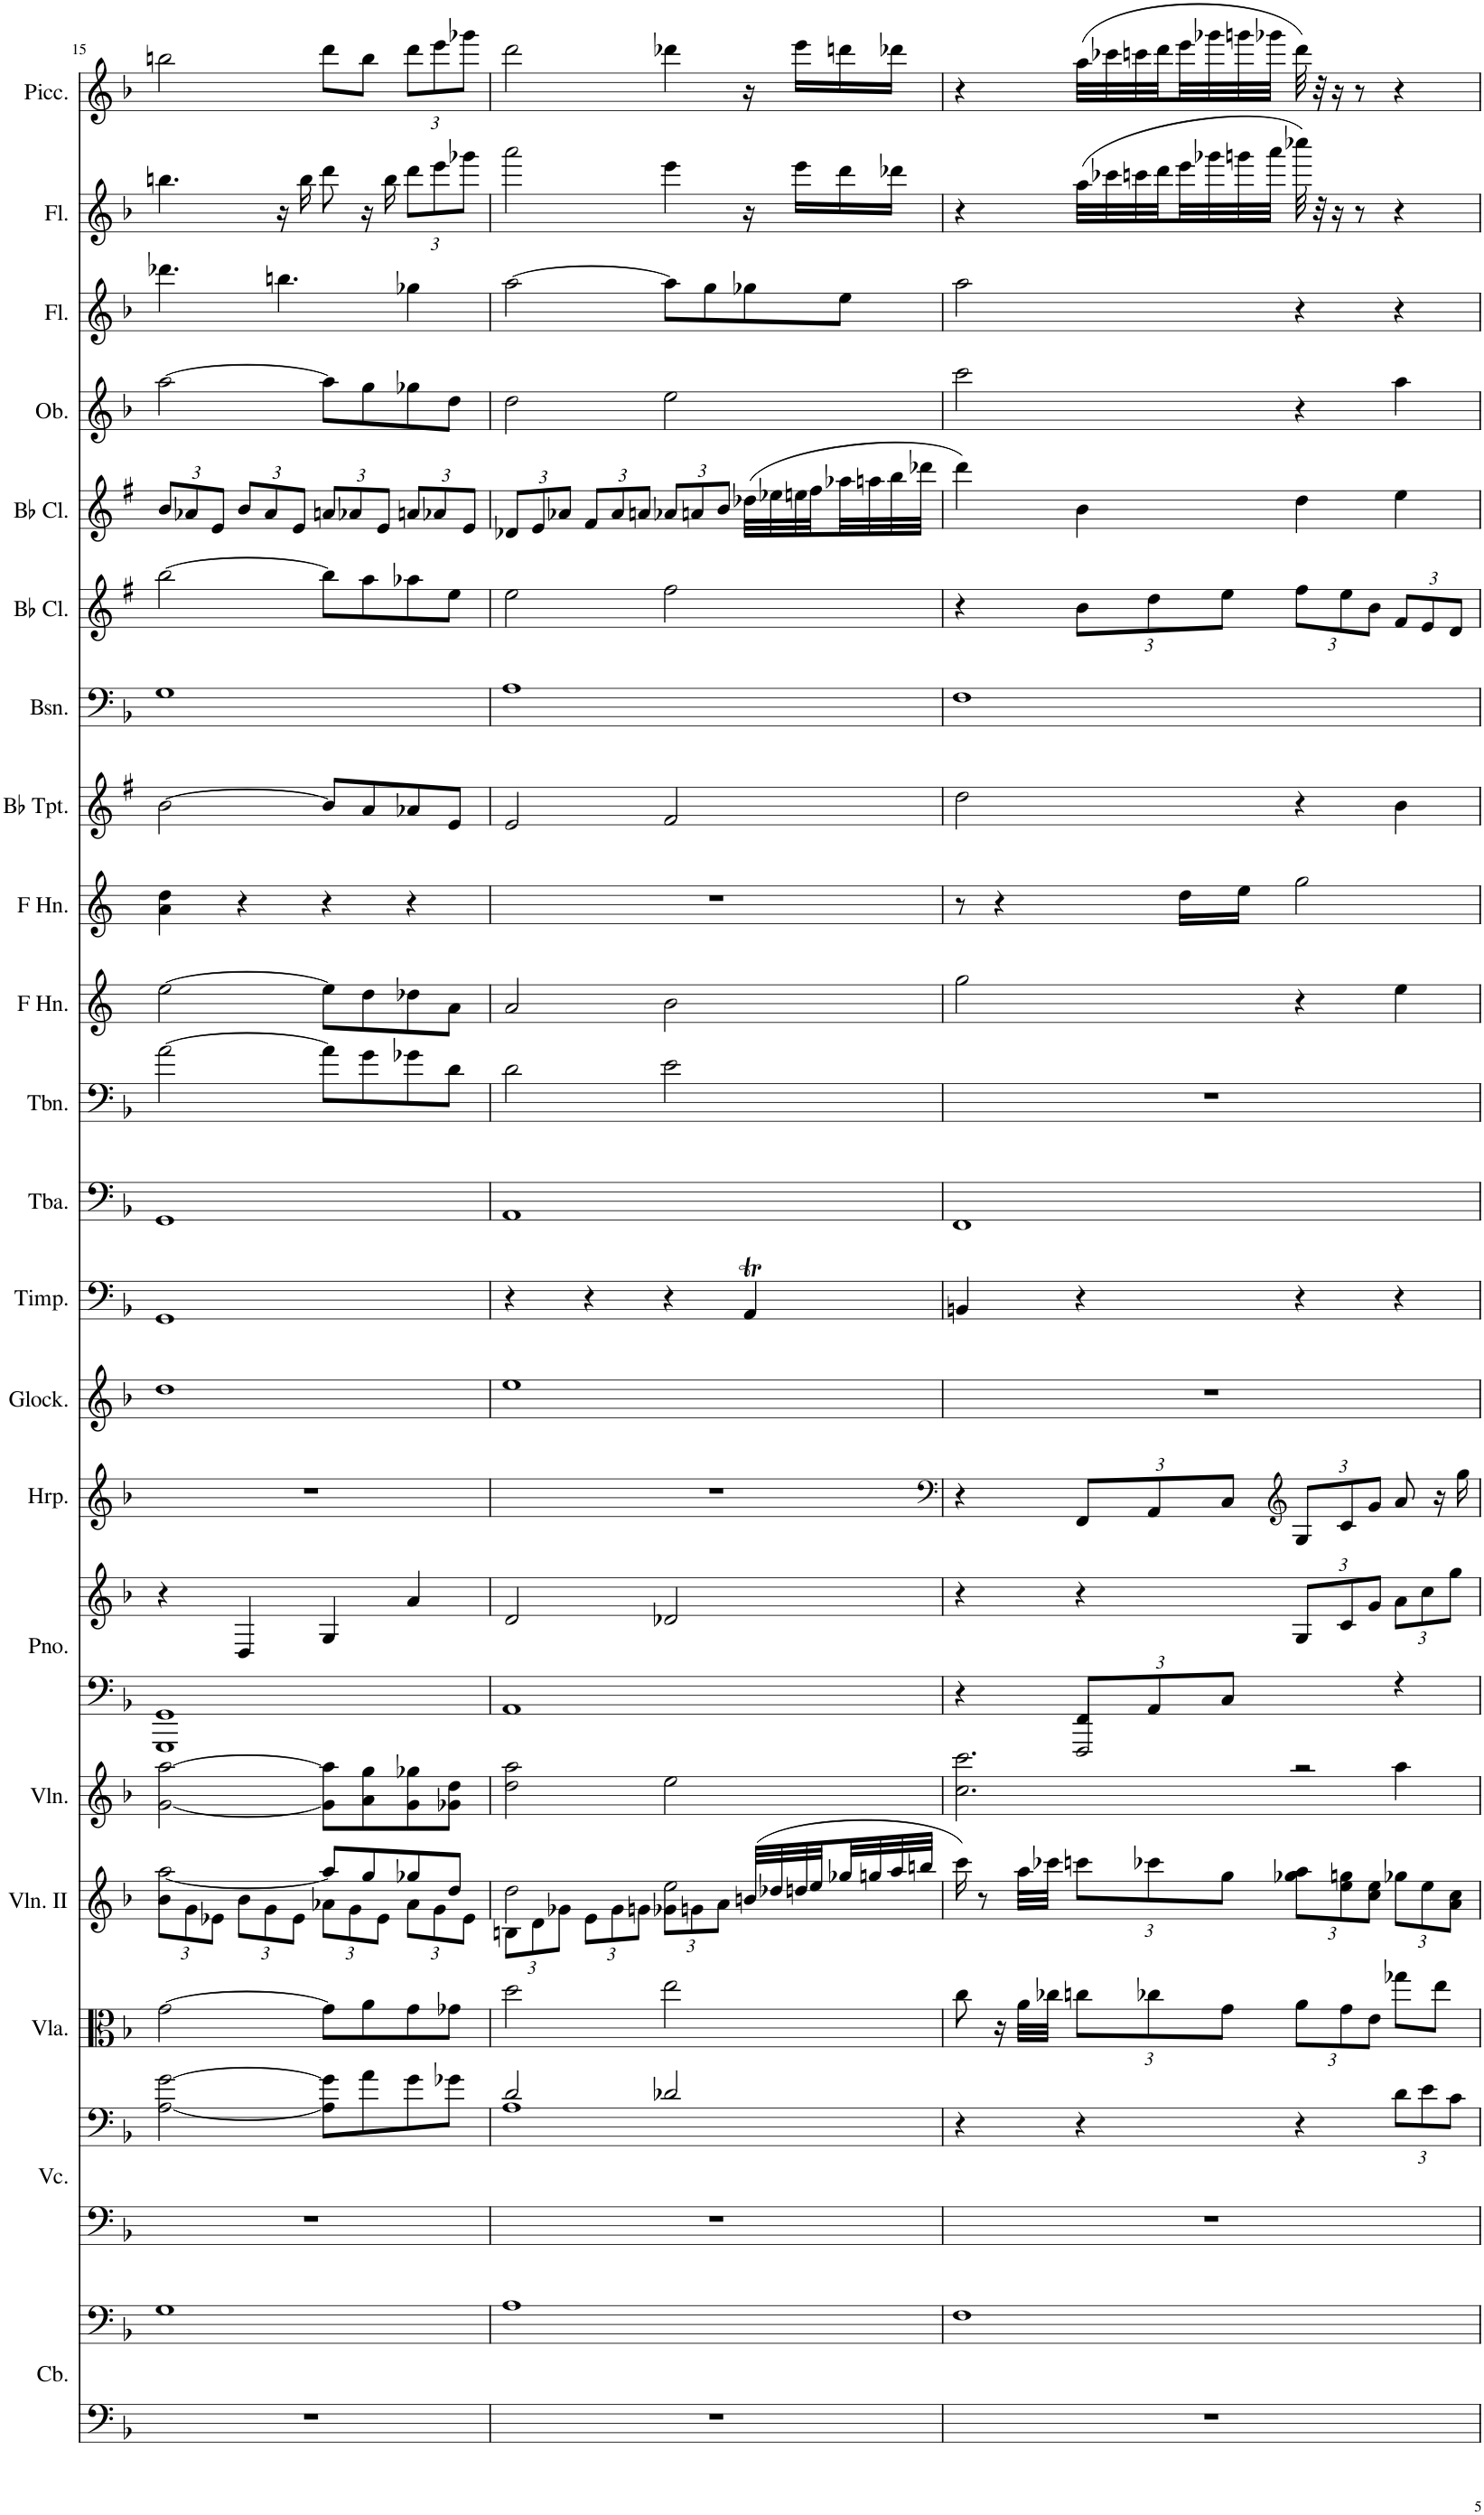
**kern	**kern	**kern	**kern	**kern	**kern	**kern	**kern	**kern	**kern	**kern	**kern	**kern	**kern	**kern	**kern	**kern	**kern	**kern	**kern	**kern	**kern	**kern	**kern
*part21	*part21	*part20	*part20	*part19	*part18	*part17	*part16	*part16	*part15	*part14	*part13	*part12	*part11	*part10	*part9	*part8	*part7	*part6	*part5	*part4	*part3	*part2	*part1
*staff24	*staff23	*staff22	*staff21	*staff20	*staff19	*staff18	*staff17	*staff16	*staff15	*staff14	*staff13	*staff12	*staff11	*staff10	*staff9	*staff8	*staff7	*staff6	*staff5	*staff4	*staff3	*staff2	*staff1
*I"Contrabass	*	*I"Violoncello	*	*I"Viola	*I"Violin II	*I"Violin	*I"Piano	*	*I"Harp	*I"Glockenspiel	*I"Timpani	*I"Tuba	*I"Trombone	*I"Horn in F	*I"Horn in F	*I"Bb Trumpet	*I"Bassoon	*I"Bb Clarinet	*I"Bb Clarinet	*I"Oboe	*I"Flute	*I"Flute	*I"Piccolo
*I'Cb.	*	*I'Vc.	*	*I'Vla.	*I'Vln. II	*I'Vln.	*I'Pno.	*	*I'Hrp.	*I'Glock.	*I'Timp.	*I'Tba.	*I'Tbn.	*	*	*I'Bb Tpt.	*I'Bsn.	*I'Bb Cl.	*I'Bb Cl.	*I'Ob.	*I'Fl.	*I'Fl.	*I'Picc.
!!LO:PB:g=z
*clefF4	*clefF4	*clefF4	*clefF4	*clefC3	*clefG2	*clefG2	*clefF4	*clefG2	*clefG2	*clefG2	*clefF4	*clefF4	*clefF4	*clefG2	*clefG2	*clefG2	*clefF4	*clefG2	*clefG2	*clefG2	*clefG2	*clefG2	*clefG2
*Trd7c12	*Trd7c12	*	*	*	*	*	*	*	*	*Trd-14c-24	*	*	*	*Trd4c7	*Trd4c7	*Trd1c2	*	*Trd1c2	*Trd1c2	*	*	*	*Trd-7c-12
*k[b-]	*k[b-]	*k[b-]	*k[b-]	*k[b-]	*k[b-]	*k[b-]	*k[b-]	*k[b-]	*k[b-]	*k[b-]	*k[b-]	*k[b-]	*k[b-]	*k[]	*k[]	*k[f#]	*k[b-]	*k[f#]	*k[f#]	*k[b-]	*k[b-]	*k[b-]	*k[b-]
*M4/4	*M4/4	*M4/4	*M4/4	*M4/4	*M4/4	*M4/4	*M4/4	*M4/4	*M4/4	*M4/4	*M4/4	*M4/4	*M4/4	*M4/4	*M4/4	*M4/4	*M4/4	*M4/4	*M4/4	*M4/4	*M4/4	*M4/4	*M4/4
*	*	*	*	*	*Xbrackettup	*	*	*	*	*	*	*	*	*	*	*	*	*	*Xbrackettup	*	*	*	*
=15	=15	=15	=15	=15	=15	=15	=15	=15	=15	=15	=15	=15	=15	=15	=15	=15	=15	=15	=15	=15	=15	=15	=15
*	*	*	*	*	*^	*	*	*	*	*	*	*	*	*	*	*	*	*	*	*	*	*	*
1r	1G	1r	[2A\ [2g\	[2g\	12b-\L	[2aa\	[2g\ [2aa\	1GGG 1GG	4r	1r	1dd	1GG	1GG	[2a\	[2ee\	4a\ 4dd\	[2b\	1G	[2bb\	12b/L	[2aa\	4.ddd-X\	4.bbn\	2bbn\
.	.	.	.	.	12g\	.	.	.	.	.	.	.	.	.	.	.	.	.	.	12a-X/	.	.	.	.
.	.	.	.	.	12e-X\J	.	.	.	.	.	.	.	.	.	.	.	.	.	.	12e/J	.	.	.	.
.	.	.	.	.	12b-\L	.	.	.	4D/	.	.	.	.	.	.	4r	.	.	.	12b/L	.	.	.	.
.	.	.	.	.	12g\	.	.	.	.	.	.	.	.	.	.	.	.	.	.	12a-/	.	.	.	.
.	.	.	.	.	.	.	.	.	.	.	.	.	.	.	.	.	.	.	.	.	.	4.bbn\	16r	.
.	.	.	.	.	12e-\J	.	.	.	.	.	.	.	.	.	.	.	.	.	.	12e/J	.	.	.	.
.	.	.	.	.	.	.	.	.	.	.	.	.	.	.	.	.	.	.	.	.	.	.	16bb\	.
.	.	.	8A\] 8g\]L	8g\L]	12a-X\L	8aa/L]	8g\] 8aa\]L	.	4G/	.	.	.	.	8a\L]	8ee\L]	4r	8b/L]	.	8bb\L]	12an/L	8aa\L]	.	8ddd\	8ddd\L
.	.	.	.	.	12g\	.	.	.	.	.	.	.	.	.	.	.	.	.	.	12a-X/	.	.	.	.
.	.	.	8a\	8a\	.	8gg/	8a\ 8gg\	.	.	.	.	.	.	8g\	8dd\	.	8a/	.	8aa\	.	8gg\	.	16r	8bb\J
.	.	.	.	.	12e-\J	.	.	.	.	.	.	.	.	.	.	.	.	.	.	12e/J	.	.	.	.
.	.	.	.	.	.	.	.	.	.	.	.	.	.	.	.	.	.	.	.	.	.	.	16bb\	.
*	*	*	*	*	*	*	*	*	*	*	*	*	*	*	*	*	*	*	*	*	*	*	*Xbrackettup	*Xbrackettup
.	.	.	8g\	8g\	12a-\L	8gg-X/	8g\ 8gg-X\	.	4a/	.	.	.	.	8g-X\	8dd-X\	4r	8a-X/	.	8aa-X\	12an/L	8gg-X\	4gg-X\	12ddd\L	12ddd\L
.	.	.	.	.	12g\	.	.	.	.	.	.	.	.	.	.	.	.	.	.	12a-X/	.	.	12eee\	12eee\
.	.	.	8g-X\J	8g-X\J	.	8dd/J	8g-X\ 8dd\J	.	.	.	.	.	.	8d\J	8a\J	.	8e/J	.	8ee\J	.	8dd\J	.	.	.
.	.	.	.	.	12e-\J	.	.	.	.	.	.	.	.	.	.	.	.	.	.	12e/J	.	.	12ggg-X\J	12ggg-X\J
=16	=16	=16	=16	=16	=16	=16	=16	=16	=16	=16	=16	=16	=16	=16	=16	=16	=16	=16	=16	=16	=16	=16	=16	=16
*	*	*	*^	*	*	*	*	*	*	*	*	*	*	*	*	*	*	*	*	*	*	*	*	*
1r	1A	1r	2d/	1A	2dd\	12Bn\L	2dd\	2dd\ 2aa\	1AA	2d/	1r	1ee	4r	1AA	2d\	2a/	1r	2e/	1A	2ee\	12d-X/L	2dd\	[2aa\	2aaa\	2ddd\
.	.	.	.	.	.	12d\	.	.	.	.	.	.	.	.	.	.	.	.	.	.	12e/	.	.	.	.
.	.	.	.	.	.	12g-X\J	.	.	.	.	.	.	.	.	.	.	.	.	.	.	12a-X/J	.	.	.	.
.	.	.	.	.	.	12e\L	.	.	.	.	.	.	4r	.	.	.	.	.	.	.	12f#/L	.	.	.	.
.	.	.	.	.	.	12g-\	.	.	.	.	.	.	.	.	.	.	.	.	.	.	12a-/	.	.	.	.
.	.	.	.	.	.	12gn\J	.	.	.	.	.	.	.	.	.	.	.	.	.	.	12an/J	.	.	.	.
.	.	.	2d-X/	.	2ee\	12g-X\L	2ee\	2ee\	.	2d-X/	.	.	4r	.	2e\	2b\	.	2f#/	.	2ff#\	12a-X/L	2ee\	8aa\L]	4eee\	4ddd-X\
.	.	.	.	.	.	12gn\	.	.	.	.	.	.	.	.	.	.	.	.	.	.	12an/	.	.	.	.
.	.	.	.	.	.	.	.	.	.	.	.	.	.	.	.	.	.	.	.	.	.	.	8gg\	.	.
.	.	.	.	.	.	12a\J	.	.	.	.	.	.	.	.	.	.	.	.	.	.	12b/J	.	.	.	.
.	.	.	.	.	.	(32bn/LLL	.	.	.	.	.	.	4AAt/	.	.	.	.	.	.	.	(32dd-X\LLL	.	8gg-X\	16r	16r
.	.	.	.	.	.	32dd-X/	.	.	.	.	.	.	.	.	.	.	.	.	.	.	32ee-X\	.	.	.	.
.	.	.	.	.	.	32ddn/	.	.	.	.	.	.	.	.	.	.	.	.	.	.	32een\	.	.	16eee\LL	16eee\LL
.	.	.	.	.	.	32ee/	.	.	.	.	.	.	.	.	.	.	.	.	.	.	32ff#\	.	.	.	.
.	.	.	.	.	.	32gg-X/	.	.	.	.	.	.	.	.	.	.	.	.	.	.	32aa-X\	.	8ee\J	16ddd\	16dddn\
.	.	.	.	.	.	32ggn/	.	.	.	.	.	.	.	.	.	.	.	.	.	.	32aan\	.	.	.	.
.	.	.	.	.	.	32aa/	.	.	.	.	.	.	.	.	.	.	.	.	.	.	32bb\	.	.	16ddd-X\JJ	16ddd-X\JJ
.	.	.	.	.	.	32bbn/JJJ	.	.	.	.	.	.	.	.	.	.	.	.	.	.	32ddd-X\JJJ	.	.	.	.
*	*	*	*v	*v	*	*v	*v	*	*	*	*	*	*	*	*	*	*	*	*	*	*	*	*	*	*
=17	=17	=17	=17	=17	=17	=17	=17	=17	=17	=17	=17	=17	=17	=17	=17	=17	=17	=17	=17	=17	=17	=17	=17
*	*	*	*	*	*	*	*	*	*clefF4	*	*	*	*	*	*	*	*	*	*	*	*	*	*
*	*	*	*	*	*	*	*^	*	*	*	*	*	*	*	*	*	*	*	*	*	*	*	*
1r	1F	1r	4r	8cc\	16ccc\)	2.cc\ 2.ccc\	4r	4ryy	4r	4r	1r	4BBn/	1FF	1r	2gg\	8r	2dd\	1F	4r	4ddd\)	2ccc\	2aa\	4r	4r
.	.	.	.	.	8r	.	.	.	.	.	.	.	.	.	.	.	.	.	.	.	.	.	.	.
.	.	.	.	16r	.	.	.	.	.	.	.	.	.	.	.	4r	.	.	.	.	.	.	.	.
.	.	.	.	32a\LLL	32aa\LLL	.	.	.	.	.	.	.	.	.	.	.	.	.	.	.	.	.	.	.
.	.	.	.	32cc-X\JJJ	32ccc-X\JJJ	.	.	.	.	.	.	.	.	.	.	.	.	.	.	.	.	.	.	.
*	*	*	*	*Xbrackettup	*	*	*	*Xbrackettup	*	*Xbrackettup	*	*	*	*	*	*	*	*	*Xbrackettup	*	*	*	*	*
.	.	.	4r	12ccn\L	12cccn\L	.	2FFF/	12FF/L	4r	12FF/L	.	4r	.	.	.	.	.	.	12b\L	4b\	.	.	(32aa\LLL	(32aa\LLL
.	.	.	.	.	.	.	.	.	.	.	.	.	.	.	.	.	.	.	.	.	.	.	32ccc-X\	32ccc-X\
.	.	.	.	.	.	.	.	.	.	.	.	.	.	.	.	.	.	.	.	.	.	.	32cccn\	32cccn\
.	.	.	.	12cc-X\	12ccc-X\	.	.	12AA/	.	12AA/	.	.	.	.	.	.	.	.	12dd\	.	.	.	.	.
.	.	.	.	.	.	.	.	.	.	.	.	.	.	.	.	.	.	.	.	.	.	.	32ddd\	32ddd\
.	.	.	.	.	.	.	.	.	.	.	.	.	.	.	.	16dd\LL	.	.	.	.	.	.	32eee\	32eee\
.	.	.	.	.	.	.	.	.	.	.	.	.	.	.	.	.	.	.	.	.	.	.	32ggg-X\	32ggg-X\
.	.	.	.	12g\J	12gg\J	.	.	12C/J	.	12C/J	.	.	.	.	.	.	.	.	12ee\J	.	.	.	.	.
.	.	.	.	.	.	.	.	.	.	.	.	.	.	.	.	16ee\JJ	.	.	.	.	.	.	32gggn\	32gggn\
.	.	.	.	.	.	.	.	.	.	.	.	.	.	.	.	.	.	.	.	.	.	.	32aaa\JJJ	32ggg-X\JJJ
*	*	*	*	*	*	*	*	*	*	*clefG2	*	*	*	*	*	*	*	*	*	*	*	*	*	*
*	*	*	*	*	*	*	*	*	*Xbrackettup	*	*	*	*	*	*	*	*	*	*	*	*	*	*	*
.	.	.	4r	12a\L	12gg-X\ 12aa\L	.	.	2r	12G/L	12G/L	.	4r	.	.	4r	2gg\	4r	.	12ff#\L	4dd\	4r	4r	32cccc-X\)	32ddd\)
.	.	.	.	.	.	.	.	.	.	.	.	.	.	.	.	.	.	.	.	.	.	.	32r	32r
.	.	.	.	.	.	.	.	.	.	.	.	.	.	.	.	.	.	.	.	.	.	.	16r	16r
.	.	.	.	12g\	12ee\ 12ggn\	.	.	.	12c/	12c/	.	.	.	.	.	.	.	.	12ee\	.	.	.	.	.
.	.	.	.	.	.	.	.	.	.	.	.	.	.	.	.	.	.	.	.	.	.	.	8r	8r
.	.	.	.	12e\J	12cc\ 12ee\J	.	.	.	12g/J	12g/J	.	.	.	.	.	.	.	.	12b\J	.	.	.	.	.
*	*	*	*Xbrackettup	*	*	*	*	*	*	*	*	*	*	*	*	*	*	*	*	*	*	*	*	*
.	.	.	12d\L	8gg-X\L	12gg-X\L	4aa\	4r	.	12a\L	8a/	.	4r	.	.	4ee\	.	4b\	.	12f#/L	4ee\	4aa\	4r	4r	4r
.	.	.	12e\	.	12ee\	.	.	.	12cc\	.	.	.	.	.	.	.	.	.	12e/	.	.	.	.	.
.	.	.	.	8ee\J	.	.	.	.	.	16r	.	.	.	.	.	.	.	.	.	.	.	.	.	.
.	.	.	12c\J	.	12a\ 12cc\J	.	.	.	12gg\J	.	.	.	.	.	.	.	.	.	12d/J	.	.	.	.	.
.	.	.	.	.	.	.	.	.	.	16gg\	.	.	.	.	.	.	.	.	.	.	.	.	.	.
*	*	*	*	*	*	*	*v	*v	*	*	*	*	*	*	*	*	*	*	*	*	*	*	*	*
=	=	=	=	=	=	=	=	=	=	=	=	=	=	=	=	=	=	=	=	=	=	=	=
*-	*-	*-	*-	*-	*-	*-	*-	*-	*-	*-	*-	*-	*-	*-	*-	*-	*-	*-	*-	*-	*-	*-	*-
